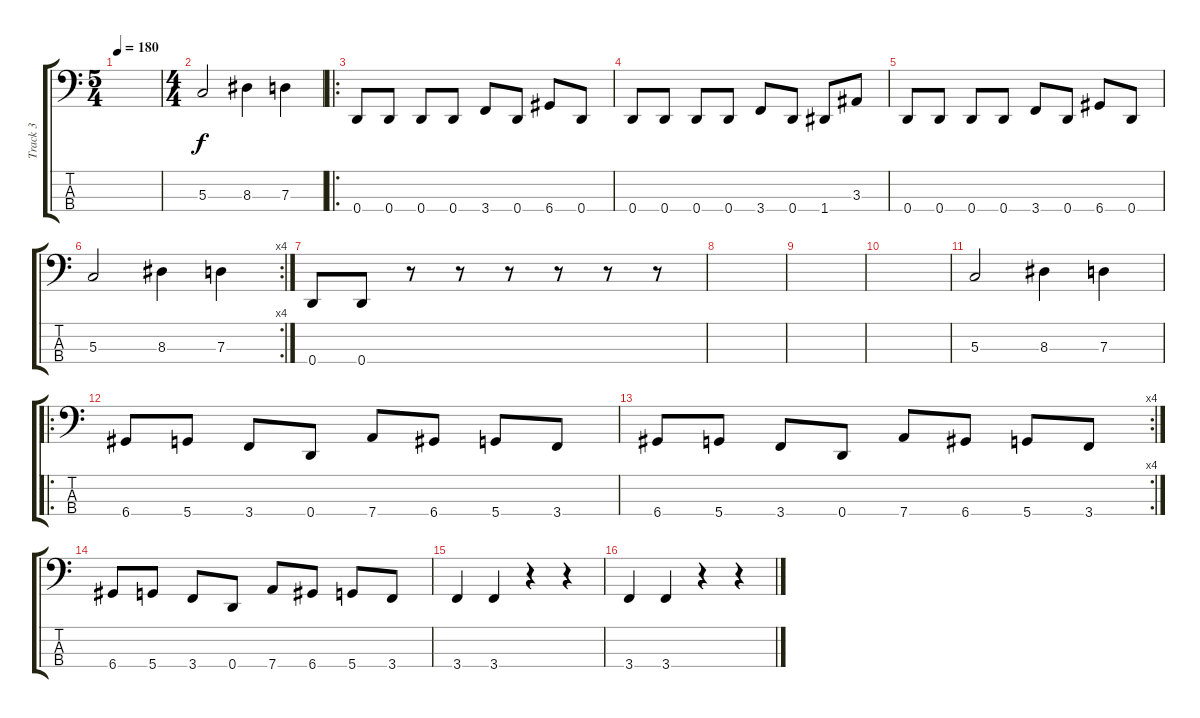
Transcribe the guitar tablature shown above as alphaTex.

\track ("Track 3" "Track 3") {instrument slapbass1}
\staff {score tabs}
\tuning (F2 C2 G1 D1) {hide}
\ts (5 4)
\tempo 180
\clef f4
\ks c
|
\ts (4 4)
5.3.2 8.3.4 7.3.4 |
\ro
0.4.8 0.4.8 0.4.8 0.4.8 3.4.8 0.4.8 6.4.8 0.4.8 |
0.4.8 0.4.8 0.4.8 0.4.8 3.4.8 0.4.8 1.4.8 3.3.8 |
0.4.8 0.4.8 0.4.8 0.4.8 3.4.8 0.4.8 6.4.8 0.4.8 |
\rc 4
5.3.2 8.3.4 7.3.4 |
0.4.8 0.4.8 r.8 r.8 r.8 r.8 r.8 r.8 |
|
|
|
5.3.2 8.3.4 7.3.4 |
\ro
6.4.8 5.4.8 3.4.8 0.4.8 7.4.8 6.4.8 5.4.8 3.4.8 |
\rc 4
6.4.8 5.4.8 3.4.8 0.4.8 7.4.8 6.4.8 5.4.8 3.4.8 |
6.4.8 5.4.8 3.4.8 0.4.8 7.4.8 6.4.8 5.4.8 3.4.8 |
3.4.4 3.4.4 r.4 r.4 |
3.4.4 3.4.4 r.4 r.4
